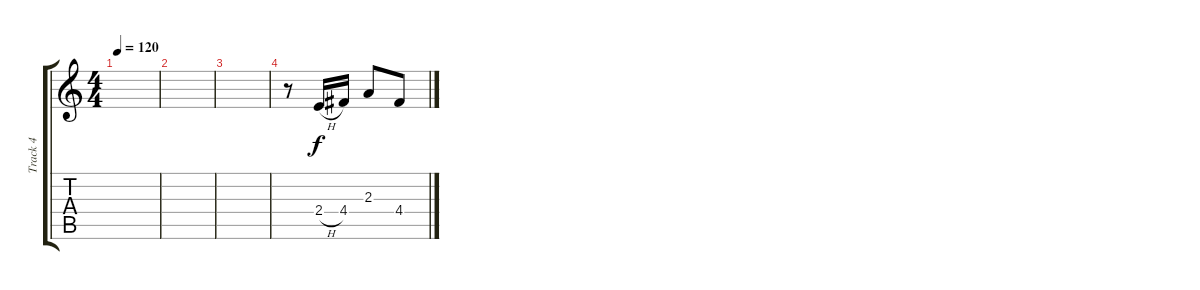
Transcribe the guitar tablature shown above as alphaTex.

\track ("Track 4" "Track 4") {instrument overdrivenguitar}
\staff {score tabs}
\tuning (E4 B3 G3 D3 A2 E2) {hide}
\ts (4 4)
\tempo 120
\clef g2
\ks c
|
|
|
r.8 2.4{h}.16 4.4.16 2.3.8 4.4.8
